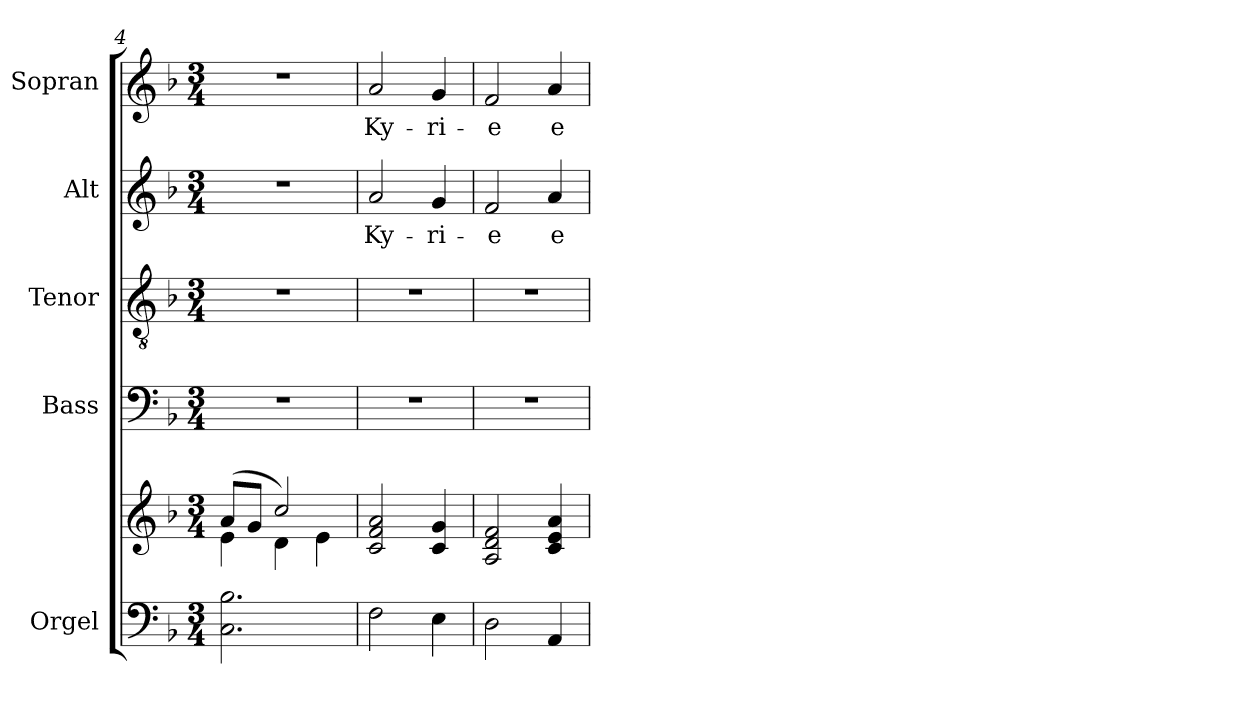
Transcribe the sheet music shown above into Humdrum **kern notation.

**kern	**kern	**kern	**kern	**kern	**text	**kern	**text
*part5	*part5	*part4	*part3	*part2	*part2	*part1	*part1
*staff6	*staff5	*staff4	*staff3	*staff2	*staff2	*staff1	*staff1
*I"Orgel	*	*I"Bass	*I"Tenor	*I"Alt	*	*I"Sopran	*
*I'Org.	*	*I'B.	*I'T.	*I'A.	*	*I'S.	*
*clefF4	*clefG2	*clefF4	*clefGv2	*clefG2	*	*clefG2	*
*k[b-]	*k[b-]	*k[b-]	*k[b-]	*k[b-]	*	*k[b-]	*
*F:	*F:	*F:	*F:	*F:	*	*F:	*
*M3/4	*M3/4	*M3/4	*M3/4	*M3/4	*	*M3/4	*
=4	=4	=4	=4	=4	=4	=4	=4
*	*^	*	*	*	*	*	*
2.C\ 2.B-\	(>8a/L	4e\	2.r	2.r	2.r	.	2.r	.
.	8g/J	.	.	.	.	.	.	.
.	2cc/)	4d\	.	.	.	.	.	.
.	.	4e\	.	.	.	.	.	.
=5	=5	=5	=5	=5	=5	=5	=5	=5
!	!	!	!	!	!	!LO:LY:b	!	!LO:LY:b
*	*v	*v	*	*	*	*	*	*
2F\	2c/ 2f/ 2a/	2.r	2.r	2a/	Ky-	2a/	Ky-
!	!	!	!	!	!LO:LY:b	!	!LO:LY:b
4E\	4c/ 4g/	.	.	4g/	-ri-	4g/	-ri-
=6	=6	=6	=6	=6	=6	=6	=6
!	!	!	!	!	!LO:LY:b	!	!LO:LY:b
2D\	2A/ 2d/ 2f/	2.r	2.r	2f/	-e	2f/	-e
!	!	!	!	!	!LO:LY:b	!	!LO:LY:b
4AA/	4c/ 4e/ 4a/	.	.	4a/	e-	4a/	e-
=	=	=	=	=	=	=	=
*-	*-	*-	*-	*-	*-	*-	*-
